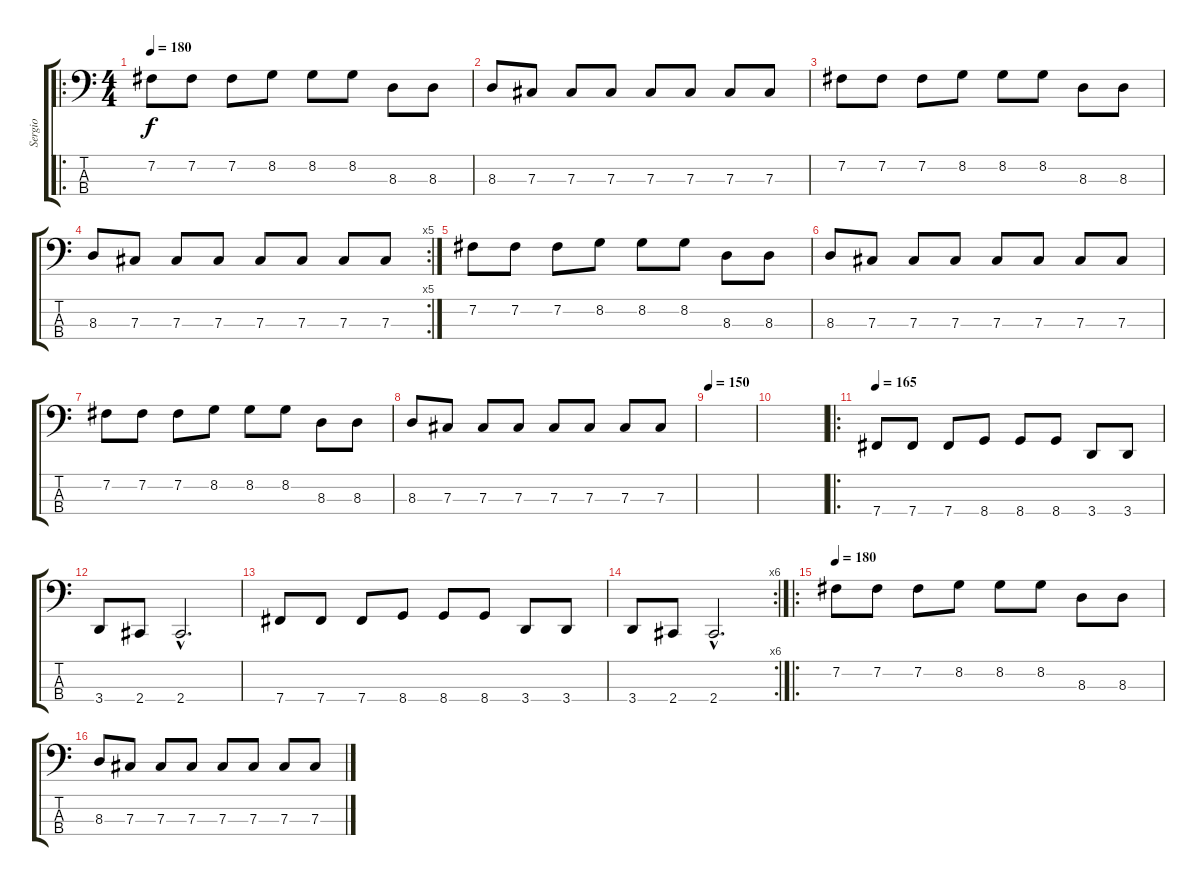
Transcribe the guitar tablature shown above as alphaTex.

\track ("Sergio" "Sergio") {instrument electricbassfinger}
\staff {score tabs}
\tuning (E2 B1 Gb1 B0) {hide}
\ro
\ts (4 4)
\tempo 180
\clef f4
\ks c
7.2.8{dy f instrument electricbassfinger} 7.2.8 7.2.8 8.2.8 8.2.8 8.2.8 8.3.8 8.3.8 |
8.3.8 7.3.8 7.3.8 7.3.8 7.3.8 7.3.8 7.3.8 7.3.8 |
7.2.8 7.2.8 7.2.8 8.2.8 8.2.8 8.2.8 8.3.8 8.3.8 |
\rc 5
8.3.8 7.3.8 7.3.8 7.3.8 7.3.8 7.3.8 7.3.8 7.3.8 |
7.2.8 7.2.8 7.2.8 8.2.8 8.2.8 8.2.8 8.3.8 8.3.8 |
8.3.8 7.3.8 7.3.8 7.3.8 7.3.8 7.3.8 7.3.8 7.3.8 |
7.2.8 7.2.8 7.2.8 8.2.8 8.2.8 8.2.8 8.3.8 8.3.8 |
8.3.8 7.3.8 7.3.8 7.3.8 7.3.8 7.3.8 7.3.8 7.3.8 |
\tempo 150
|
|
\ro
\tempo 165
7.4.8 7.4.8 7.4.8 8.4.8 8.4.8 8.4.8 3.4.8 3.4.8 |
3.4.8 2.4.8 2.4{hac}.2{d} |
7.4.8 7.4.8 7.4.8 8.4.8 8.4.8 8.4.8 3.4.8 3.4.8 |
\rc 6
3.4.8 2.4.8 2.4{hac}.2{d} |
\ro
\tempo 180
7.2.8 7.2.8 7.2.8 8.2.8 8.2.8 8.2.8 8.3.8 8.3.8 |
8.3.8 7.3.8 7.3.8 7.3.8 7.3.8 7.3.8 7.3.8 7.3.8
